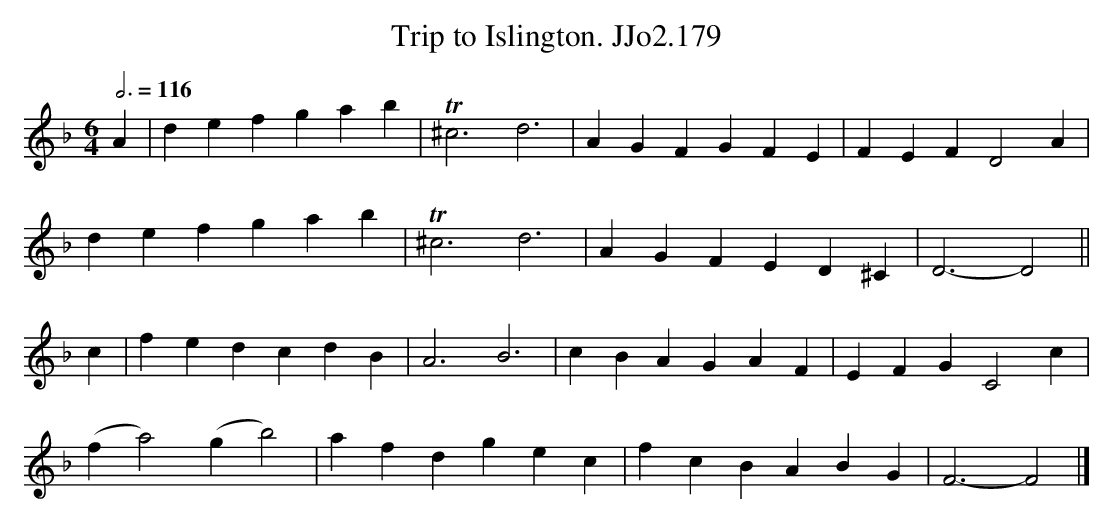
X:1
T:Trip to Islington. JJo2.179
M:6/4
L:1/4
Q:3/4=116
K:F
A|defgab|T^c3d3|AGFGFE|FEFD2A|
defgab|T^c3d3|AGFED^C|D3-D2||
c|fedcdB|A3B3|cBAGAF|EFGC2c|
(fa2)(gb2)|afdgec|fcBABG|F3-F2|]
